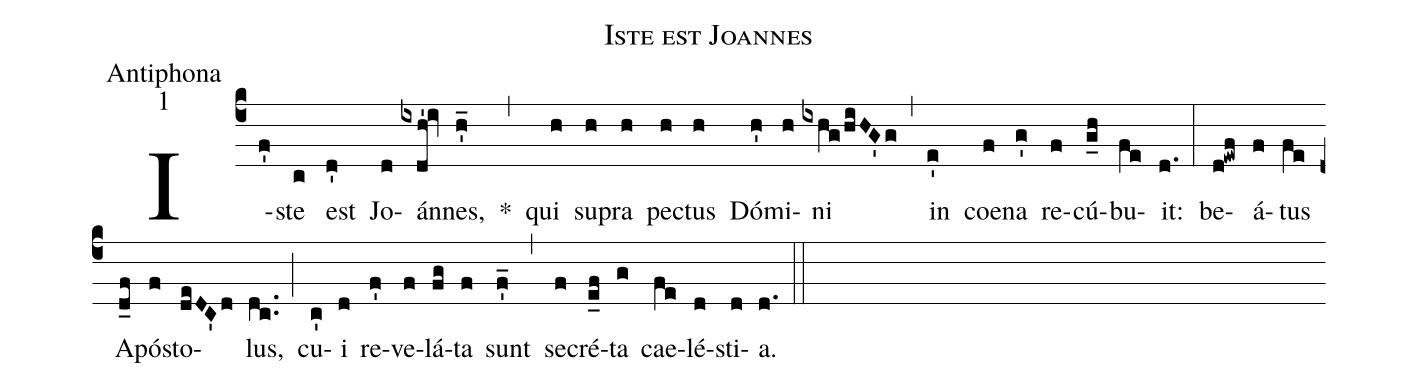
name:Iste est Joannes;
office-part:Antiphona;
mode:1;
%%
(c4) I(f')ste(c) est(d') Jo(d)án(ixdh'!iv)nes,(h'_) *(,) qui(h) su(h)pra(h) pe(h)ctus(h) Dó(h')mi(h)ni(ixhg/hiHG'g) (,) in(e') coe(f)na(g') re(f)cú(g_h)bu(fe)it:(d.) (:) be(d!ewf)á(f)tus(fe) A(d_f)pó(f)sto(deDC'd)lus,(dc..) (;) cu(c')i(d) re(f')ve(f)lá(fg)ta(f) sunt(f'_) (,) se(f)cré(e_f)ta(g) cae(fe)lé(d)sti(d)a.(d.) (::)
